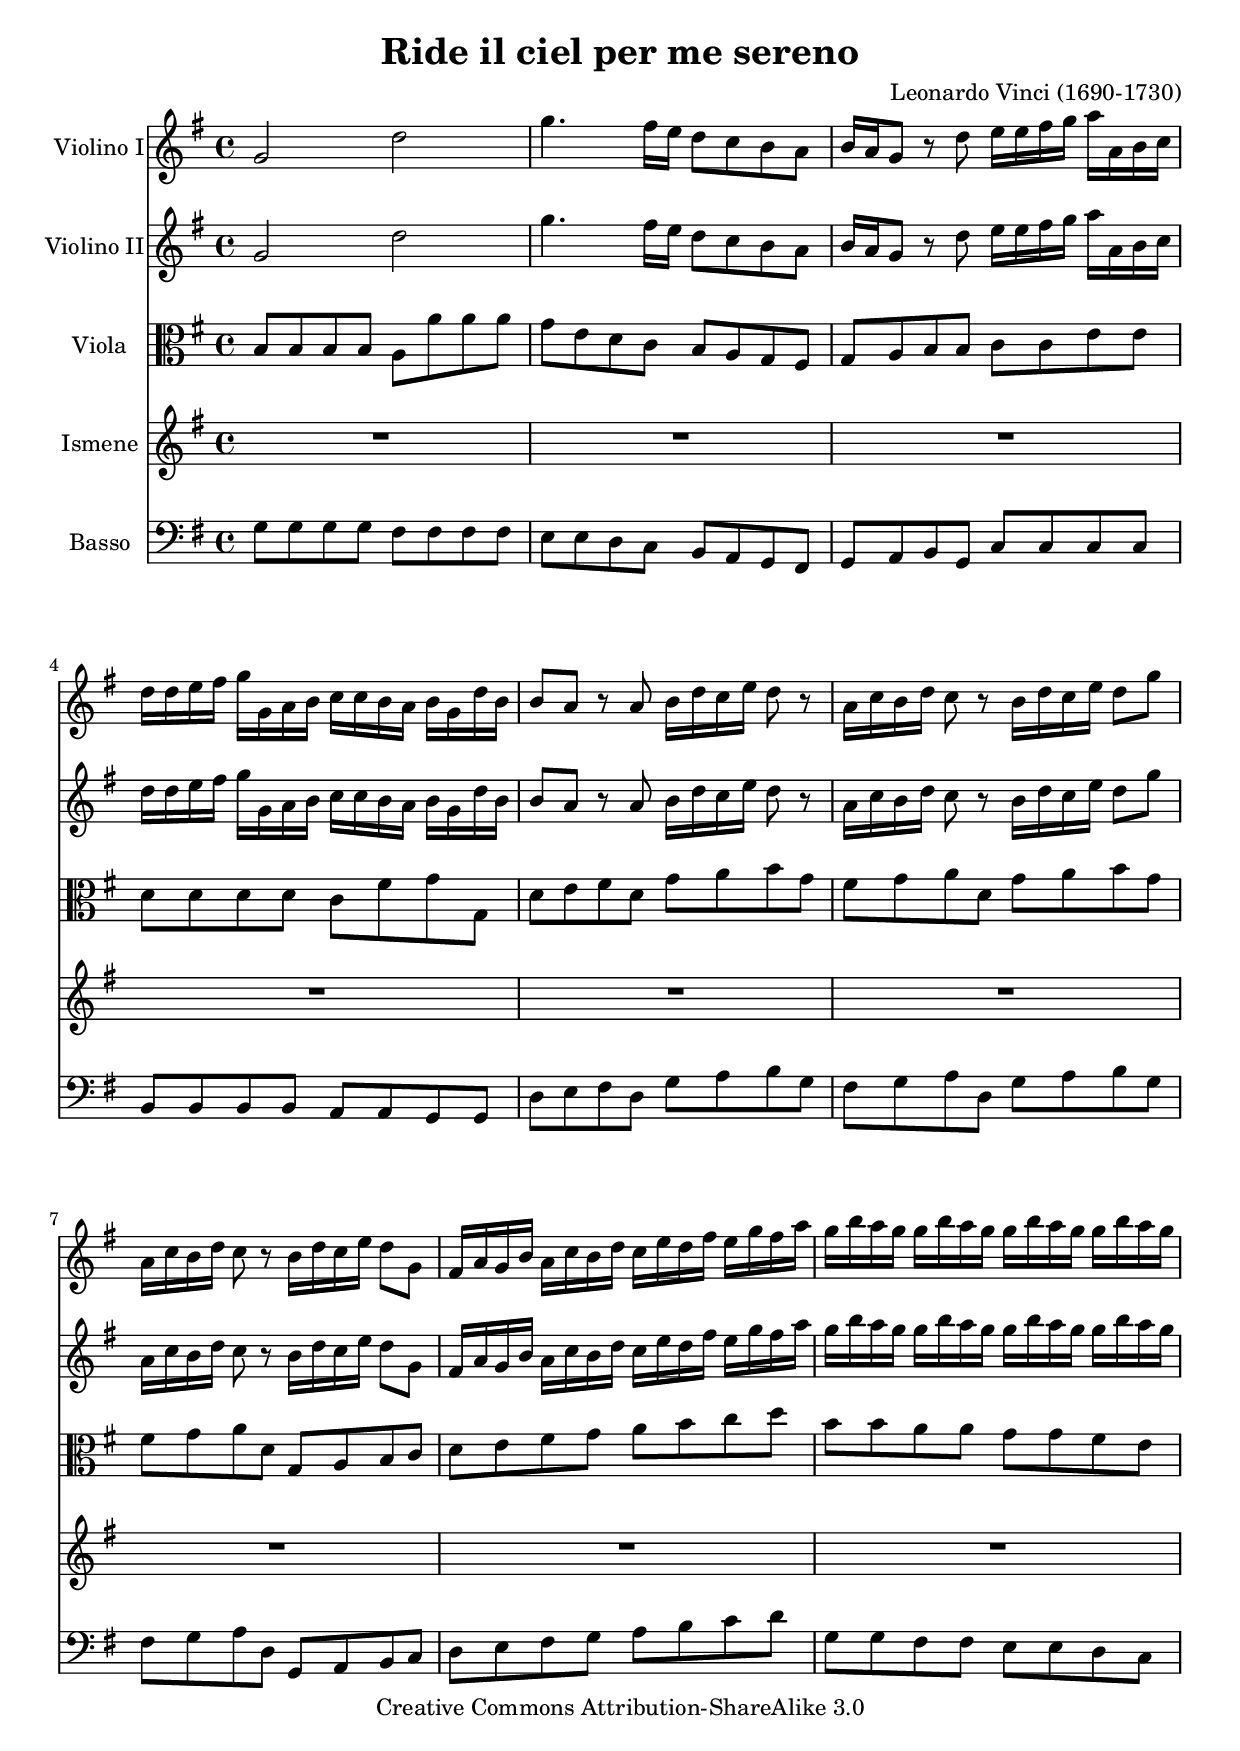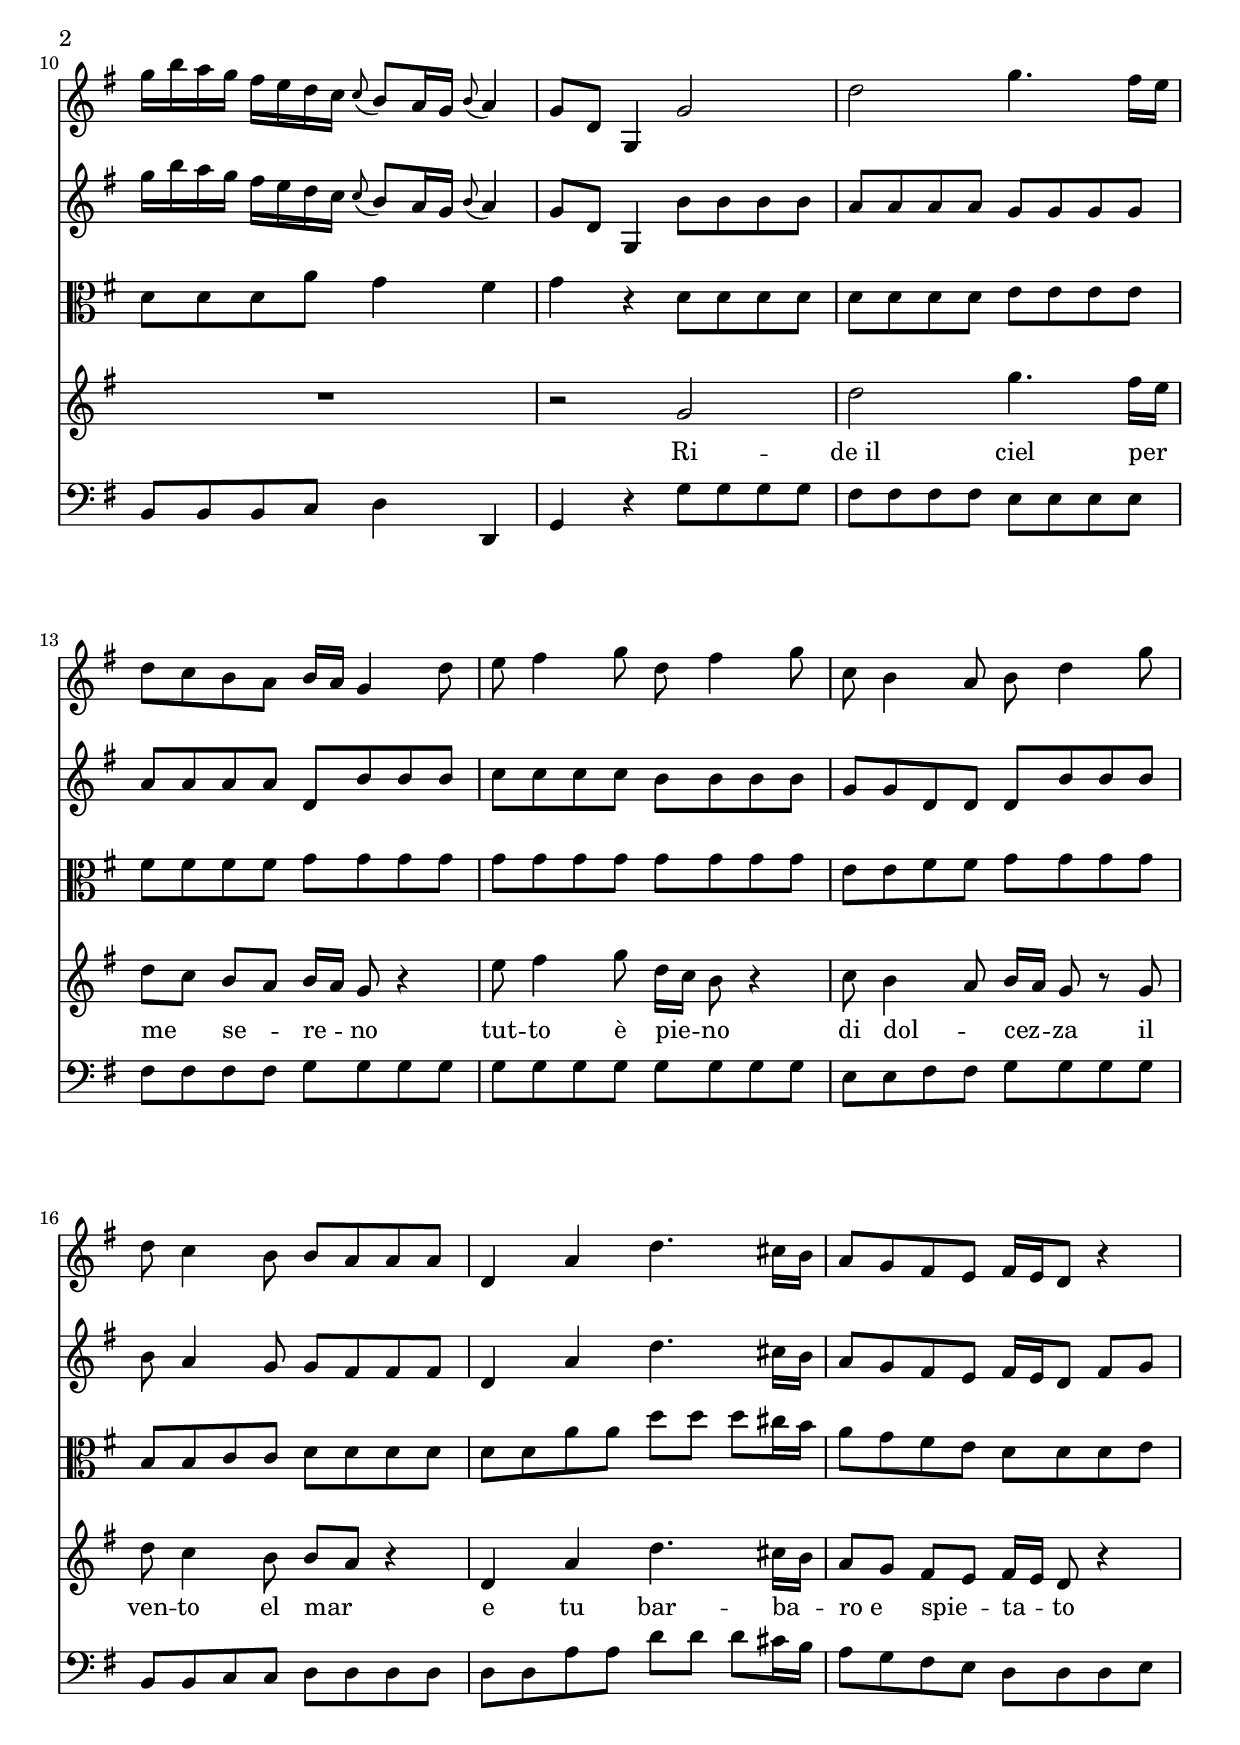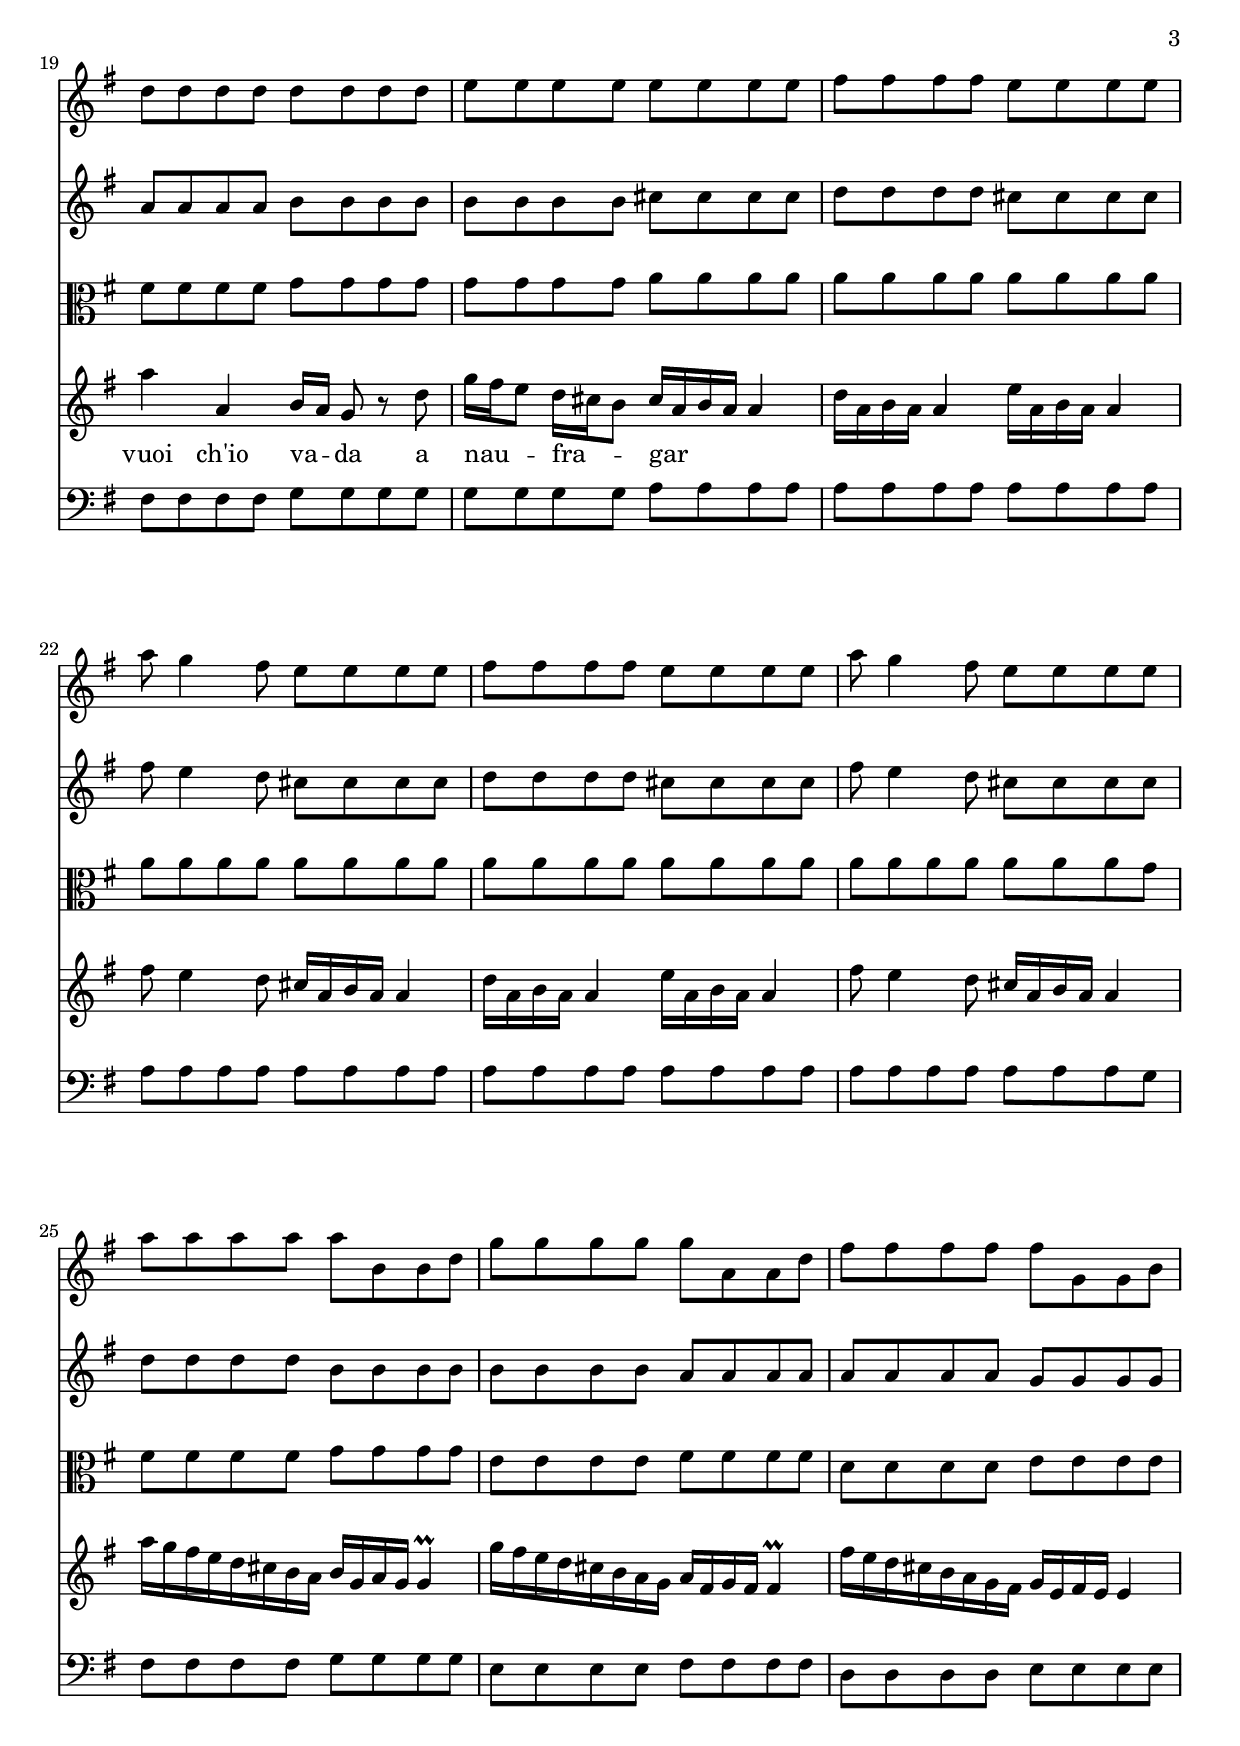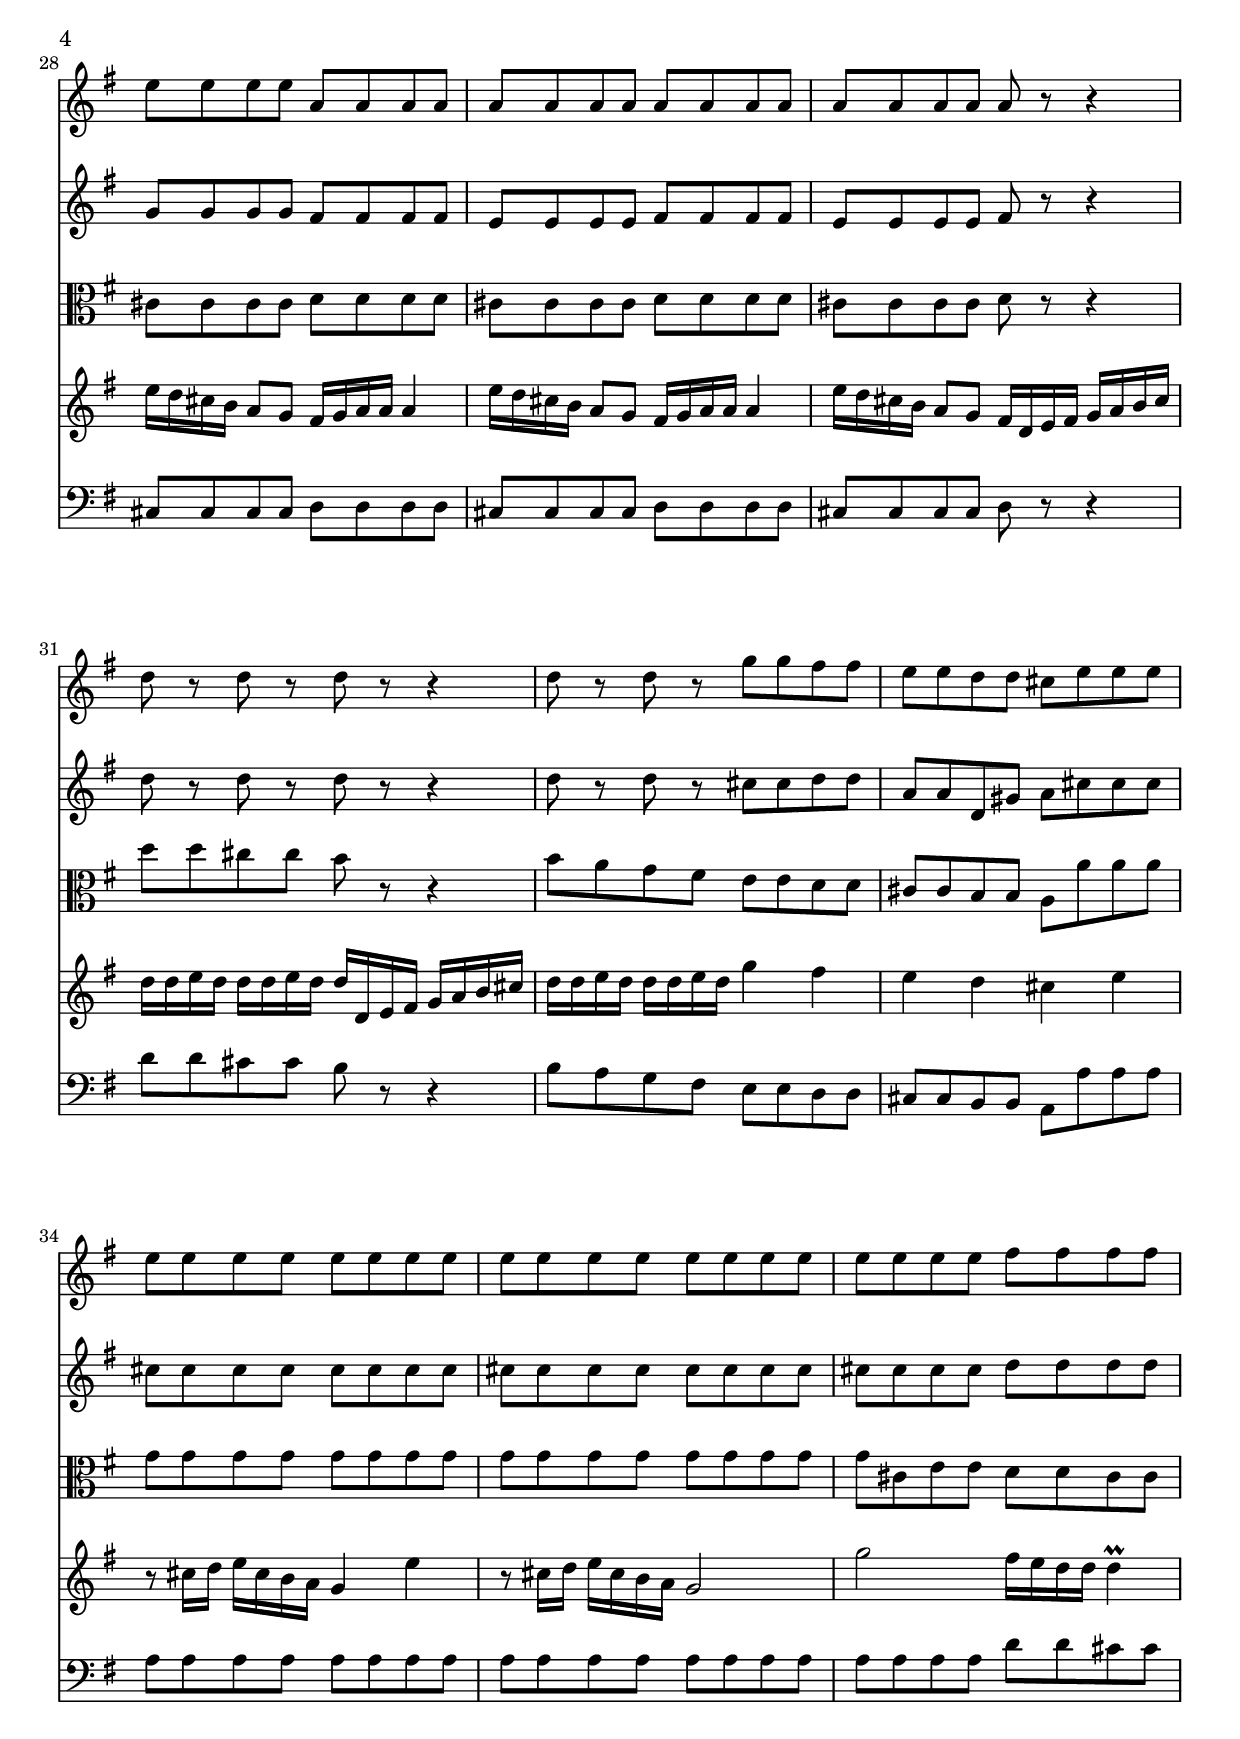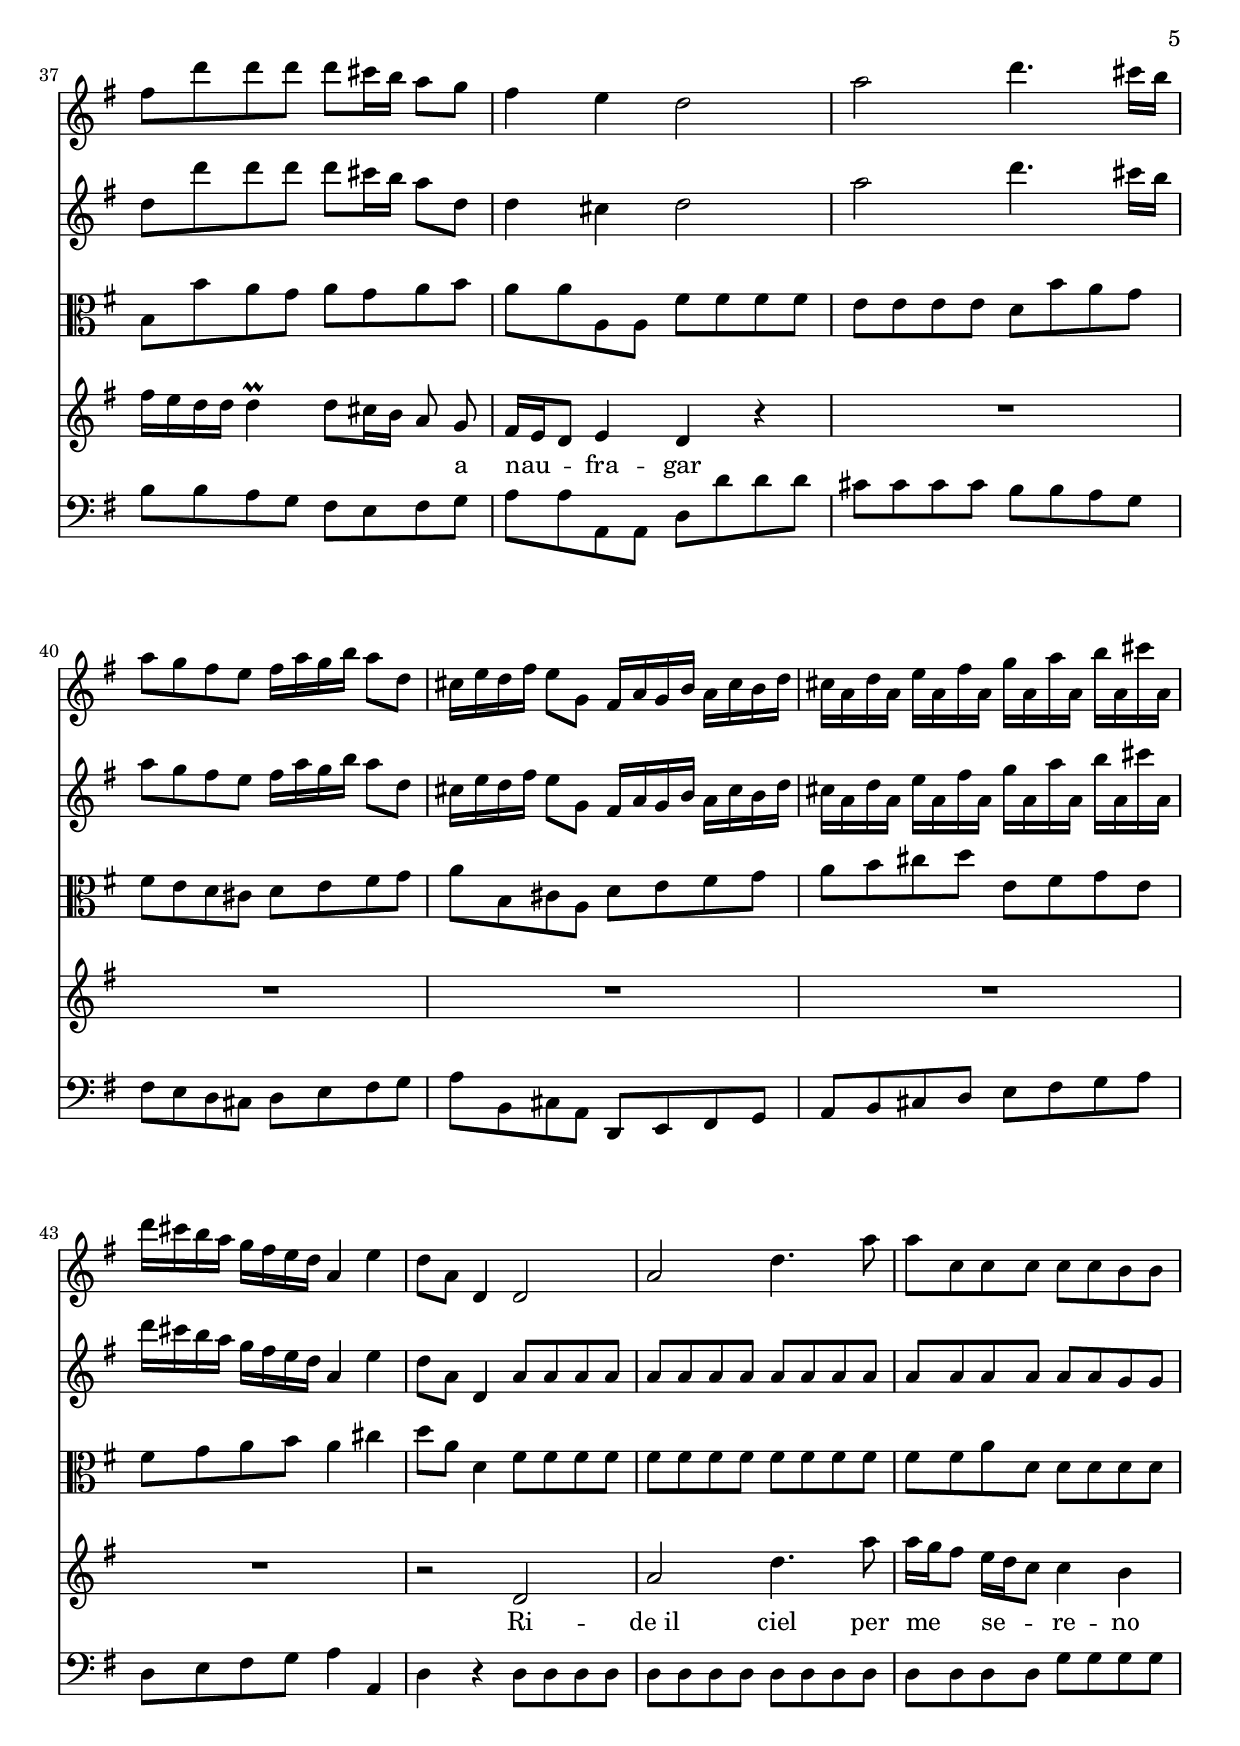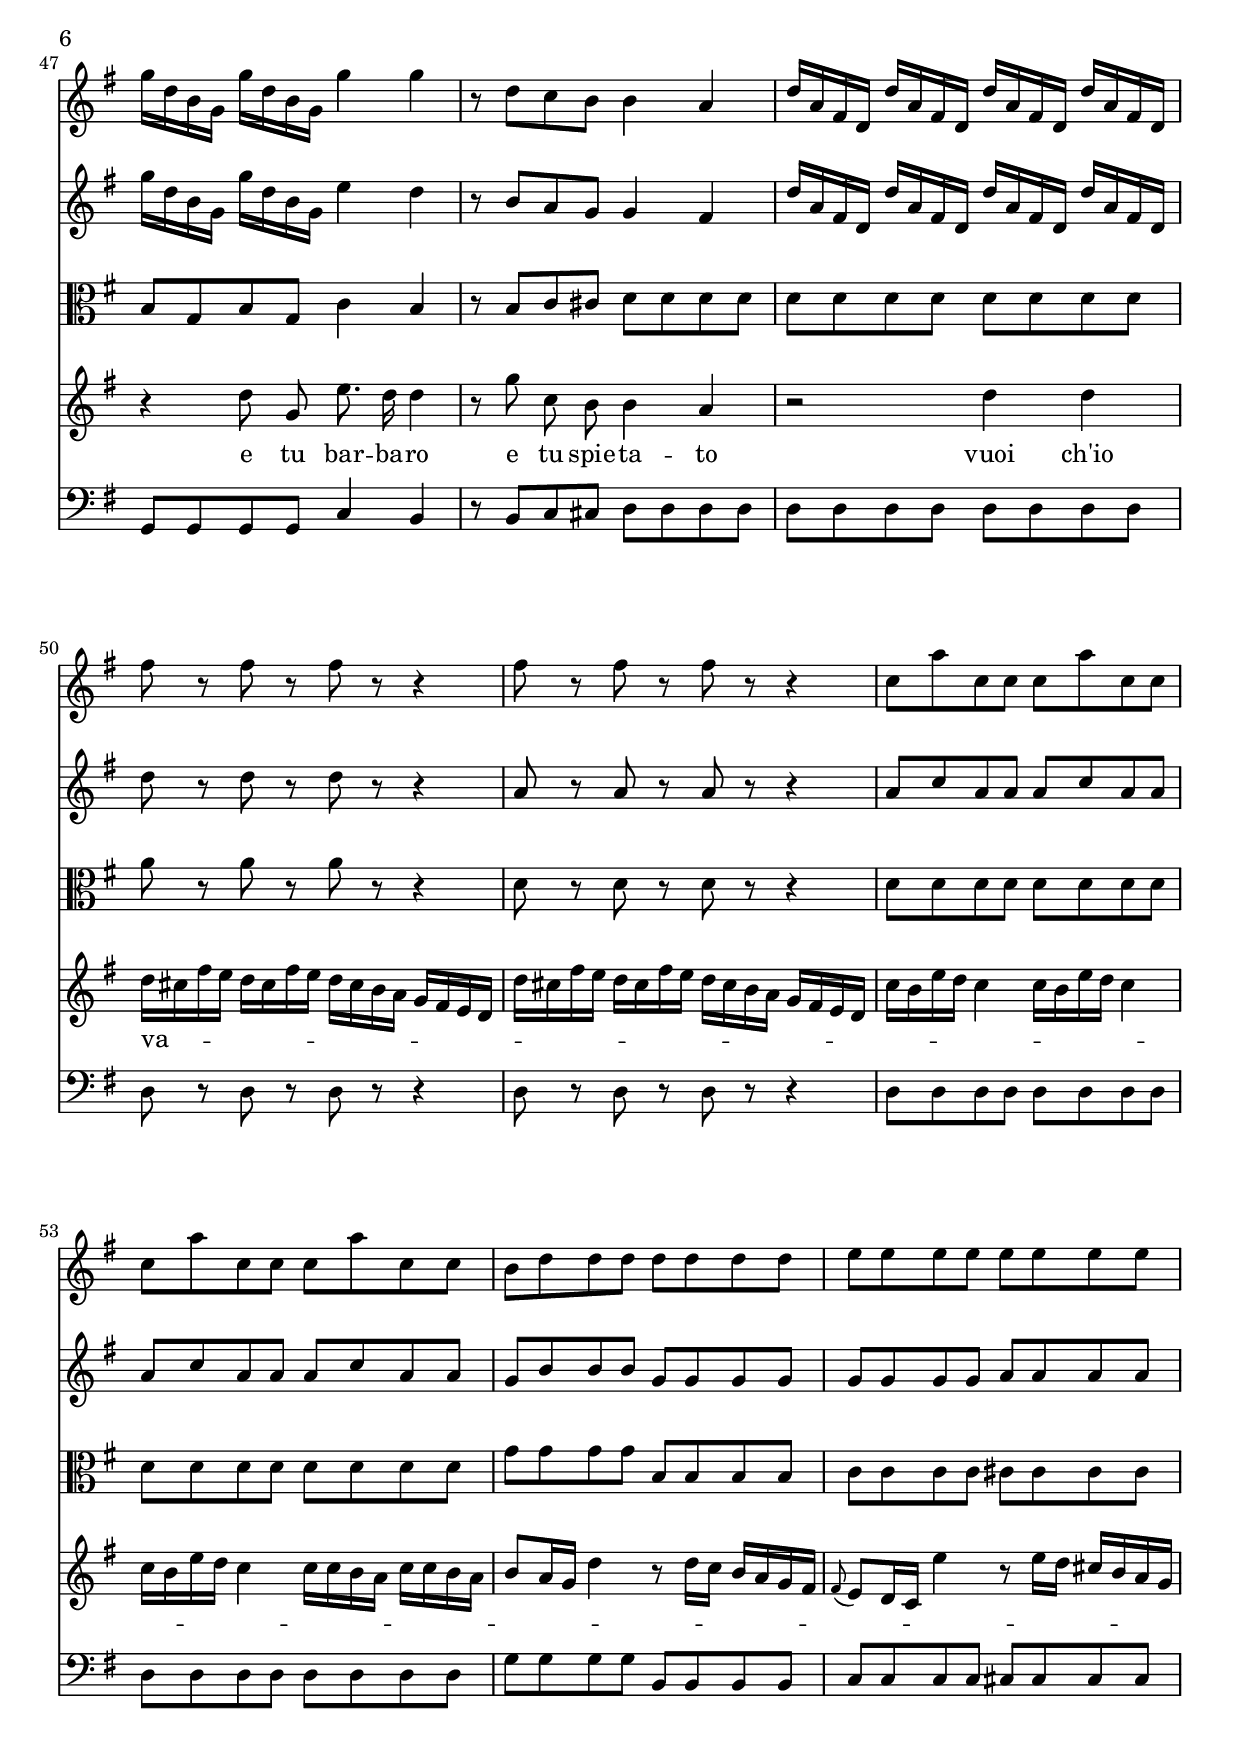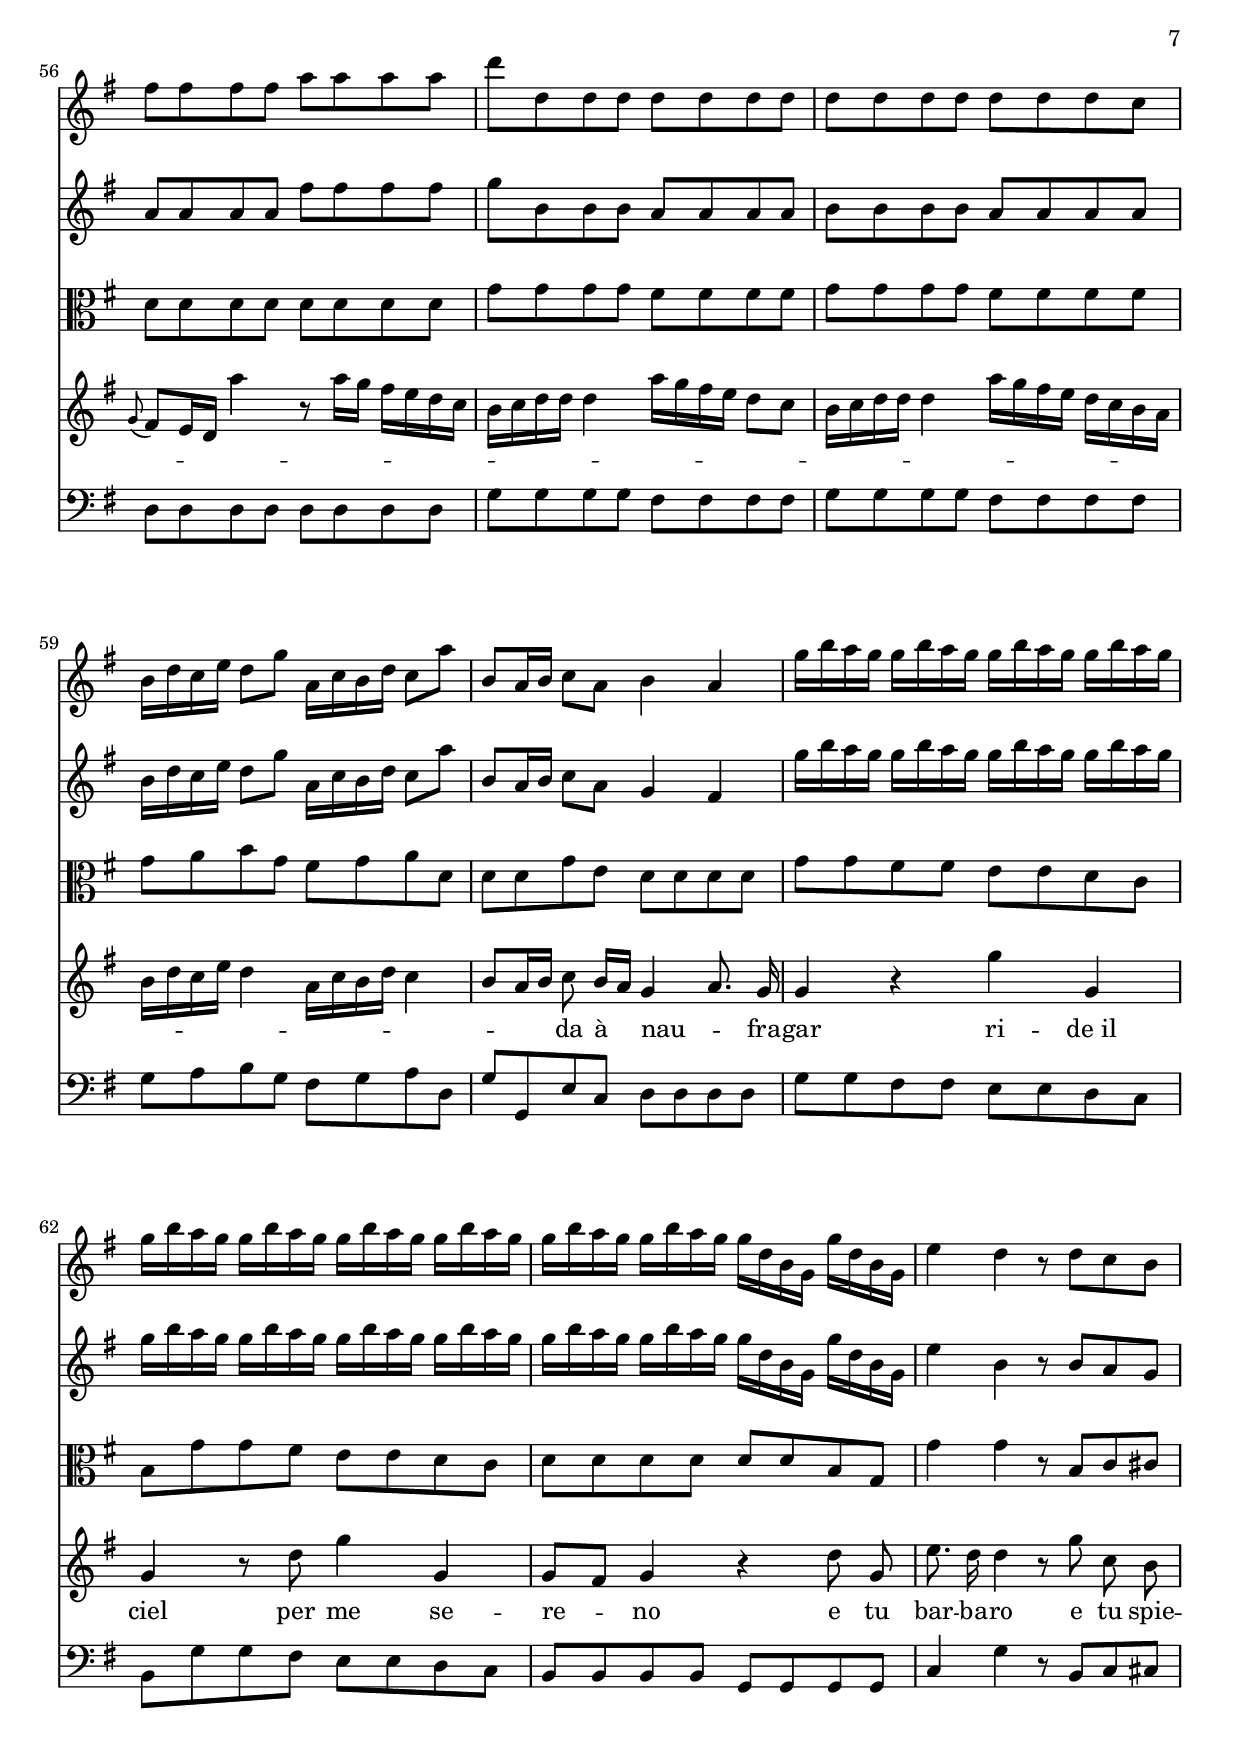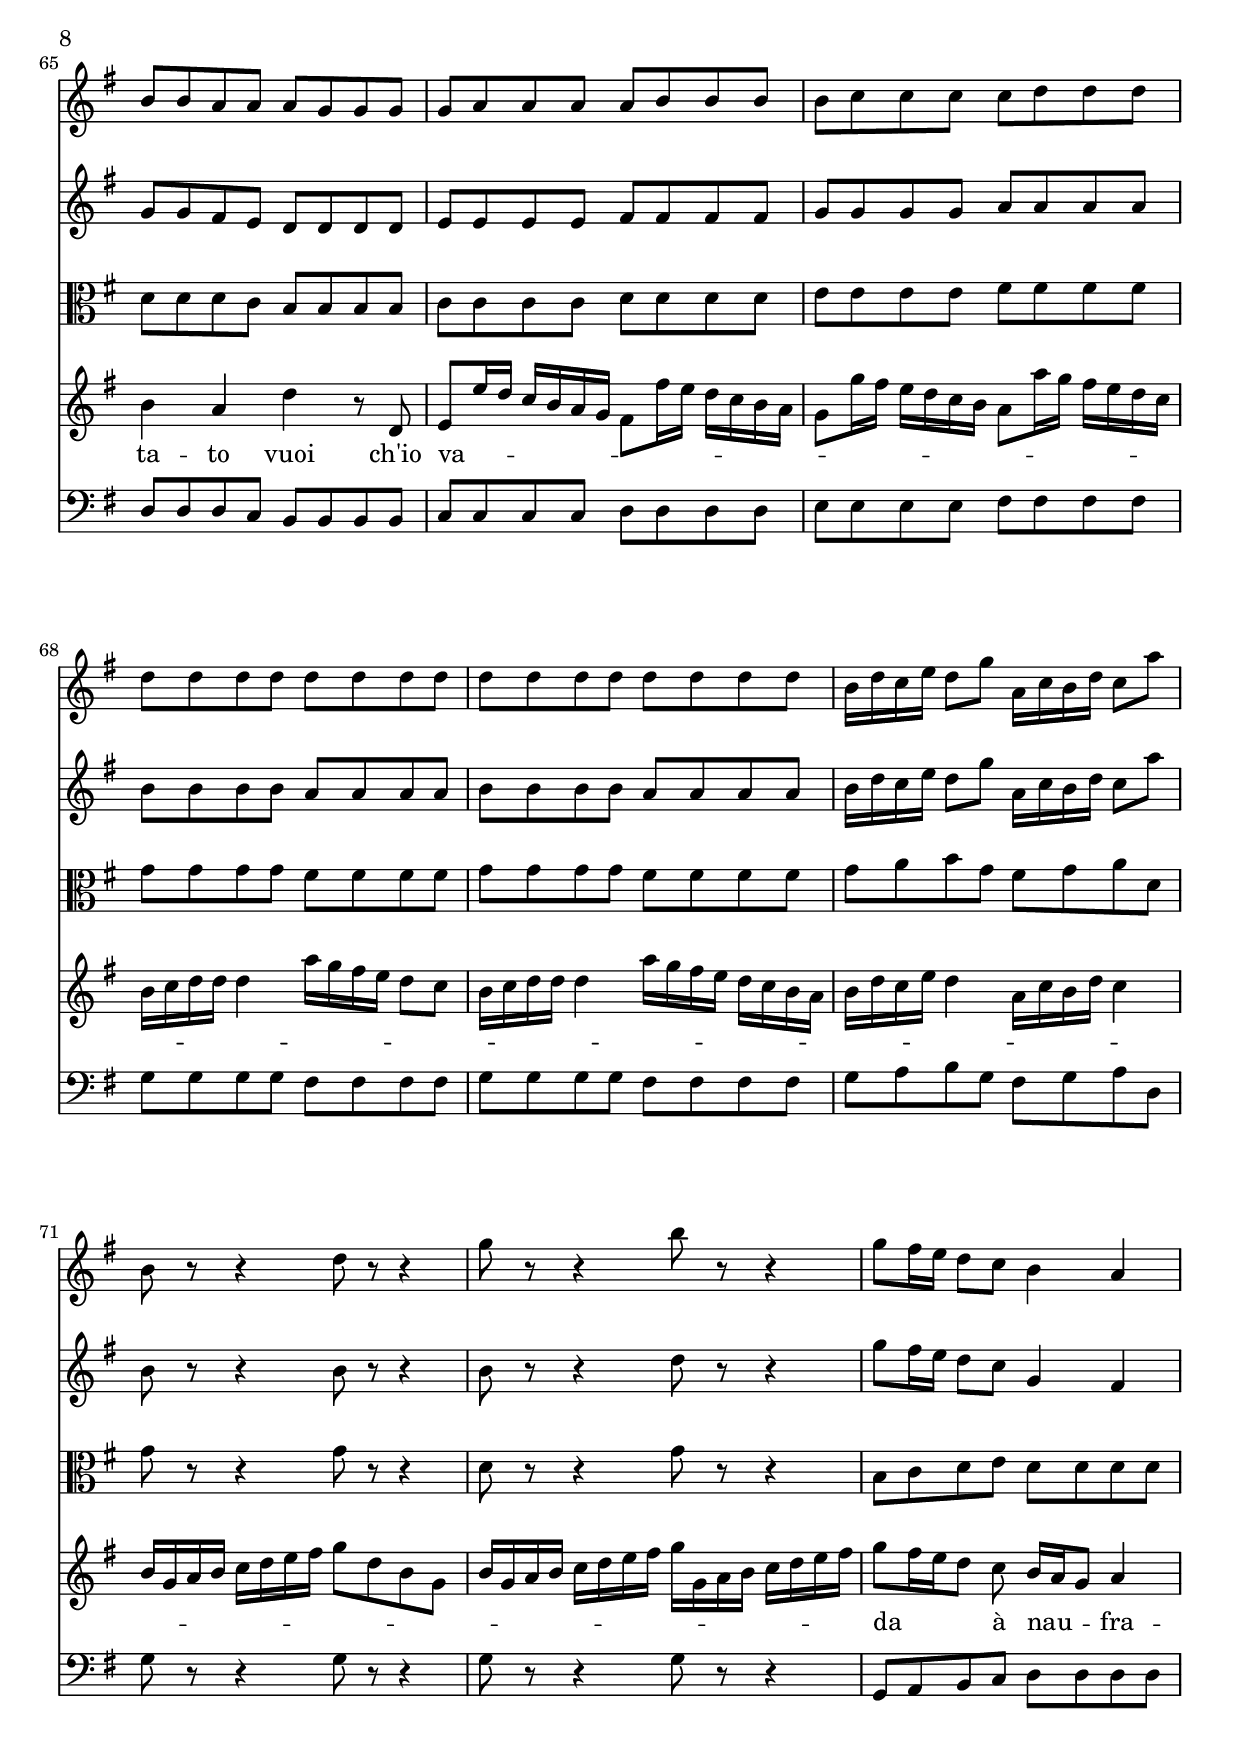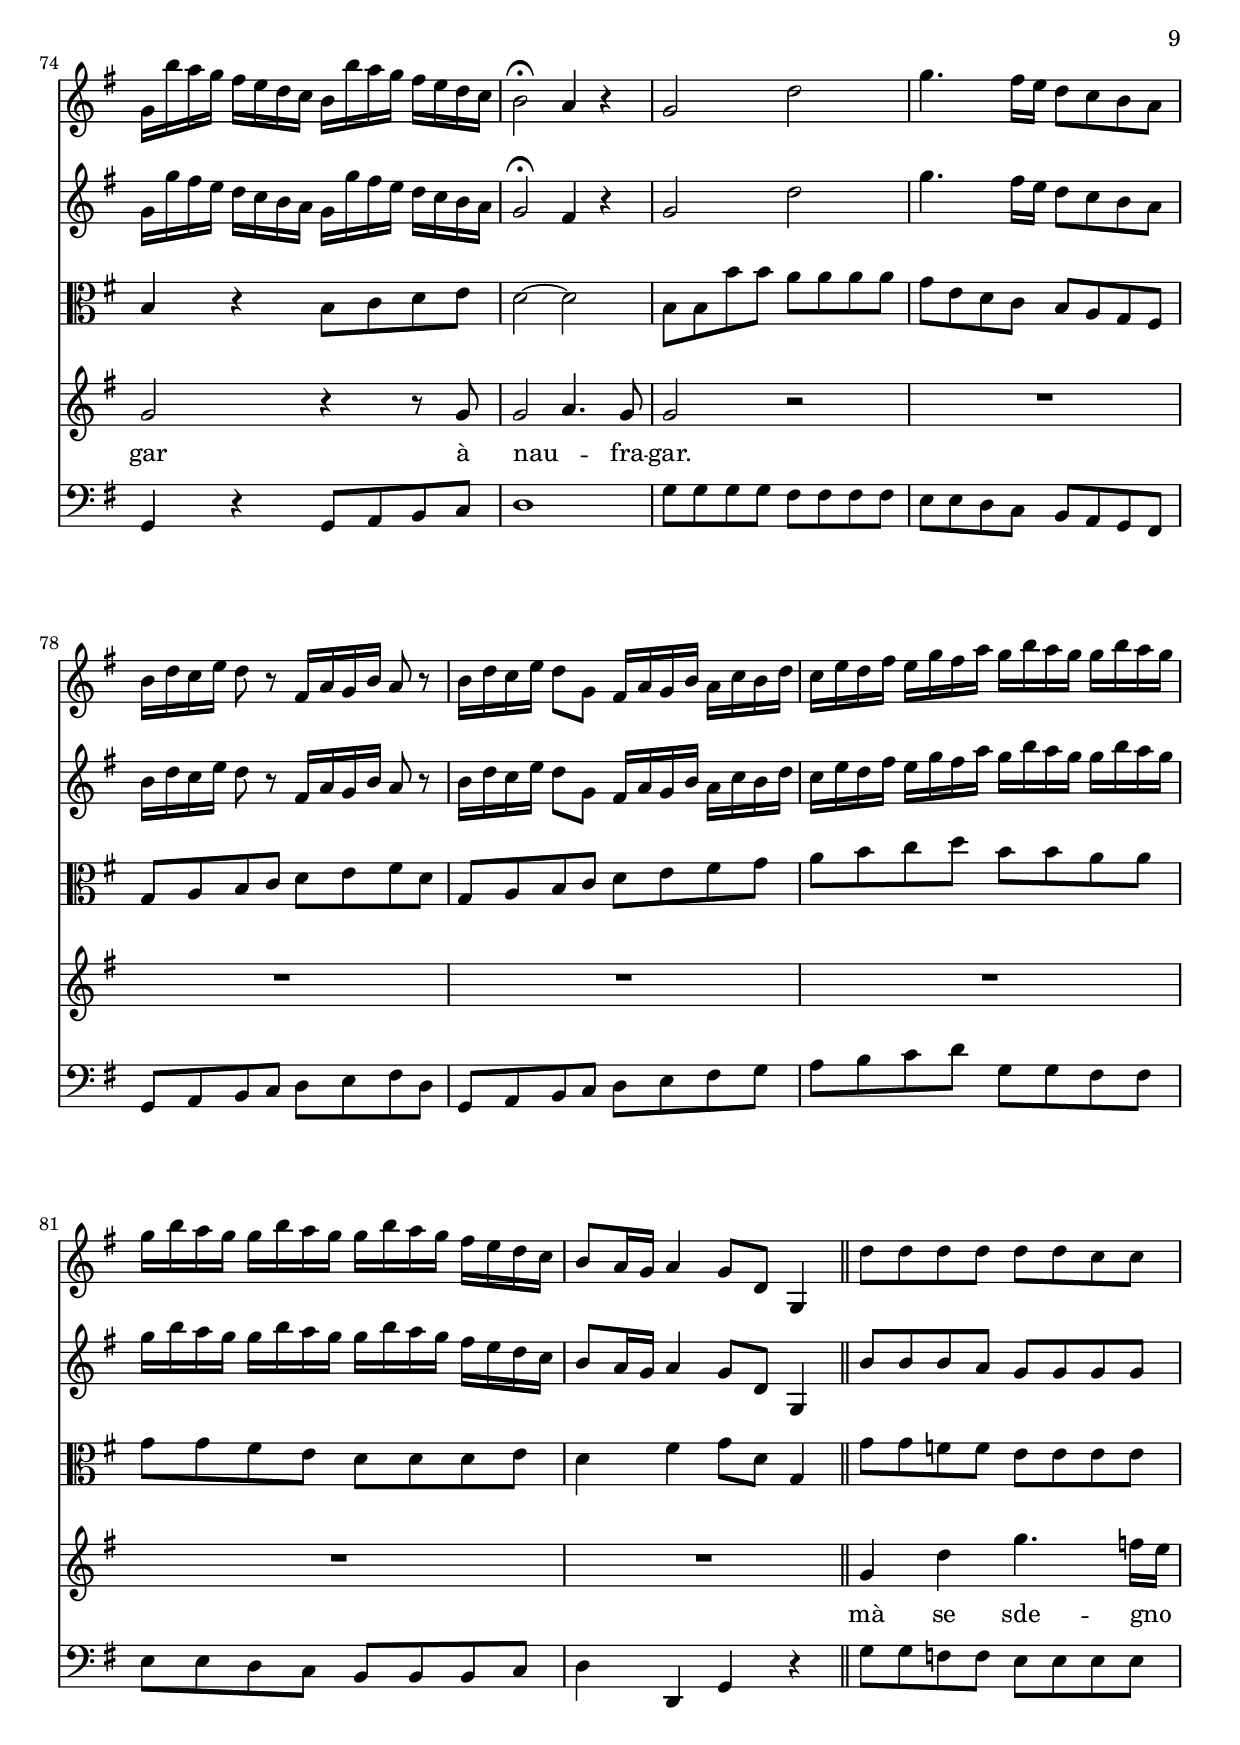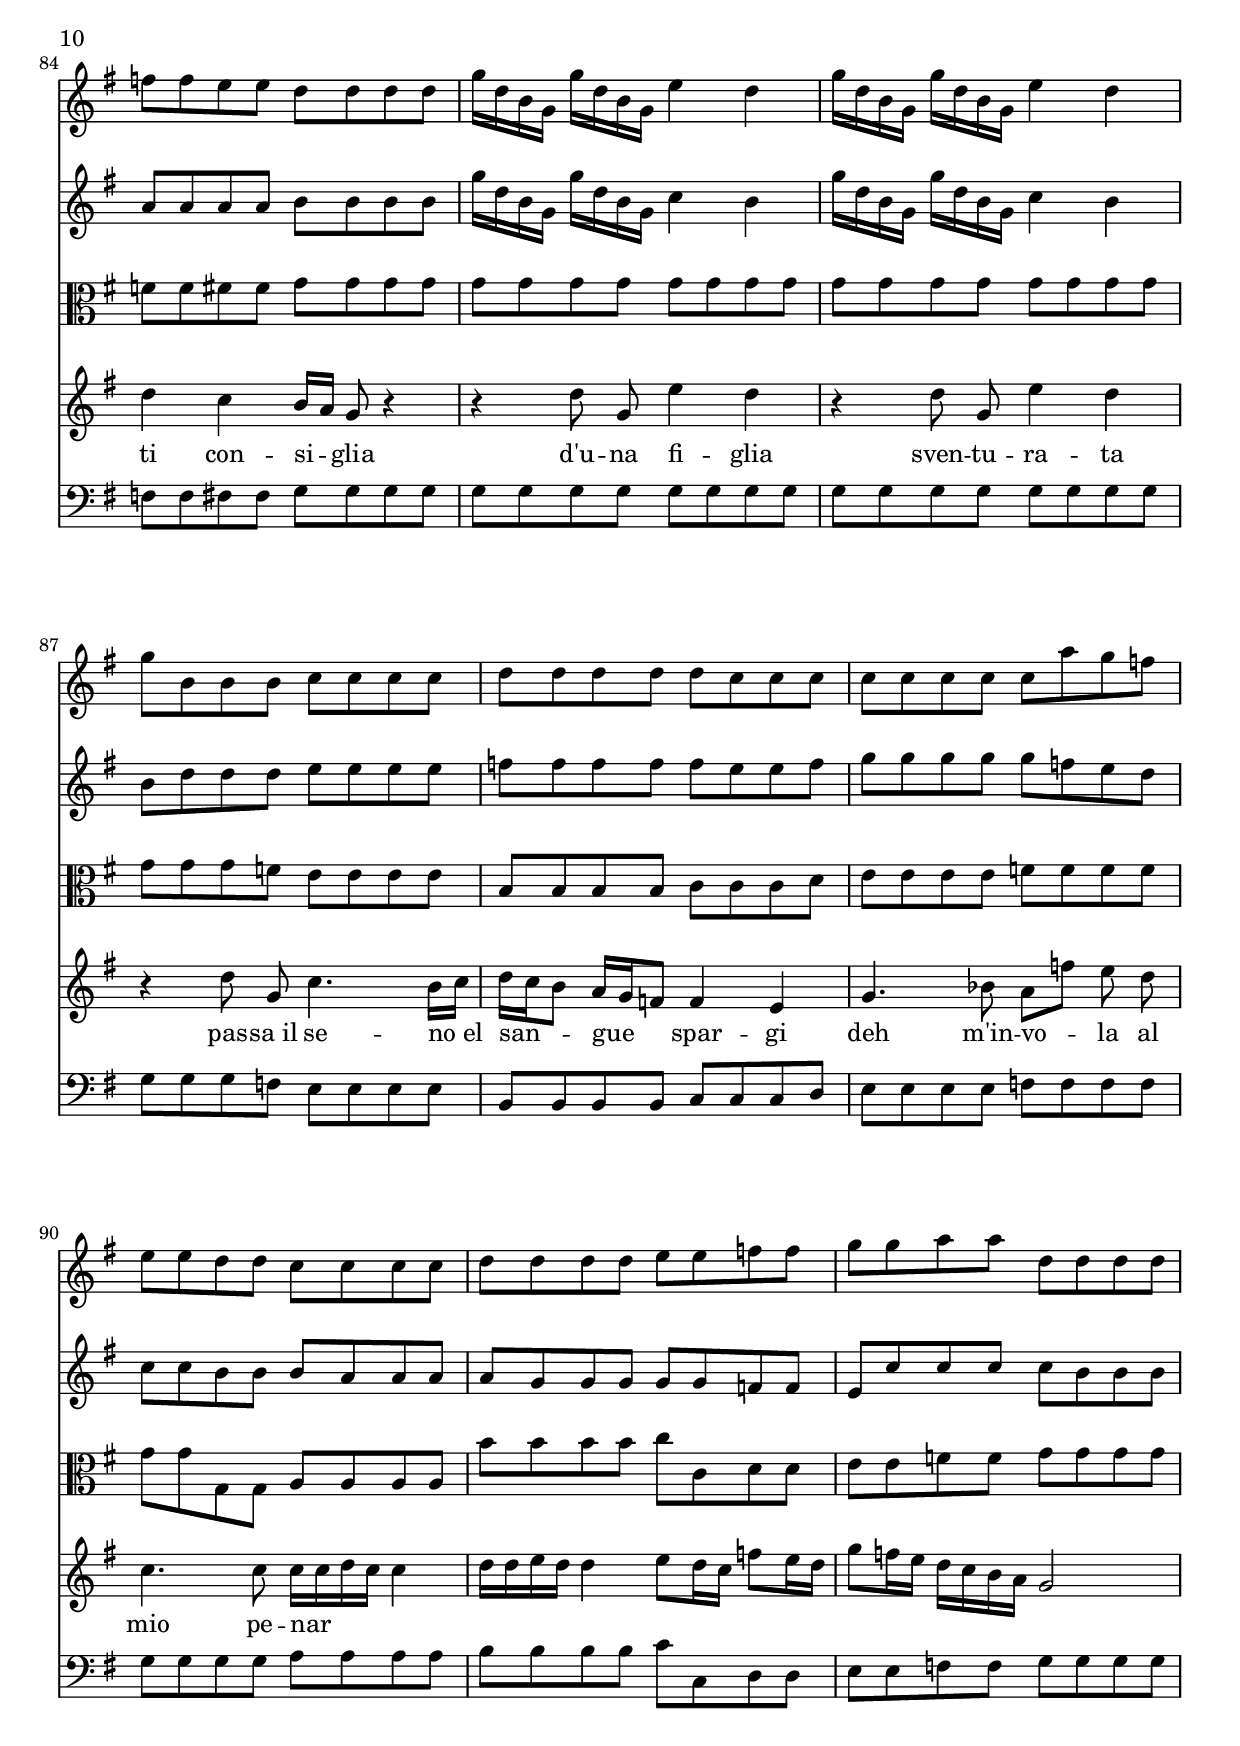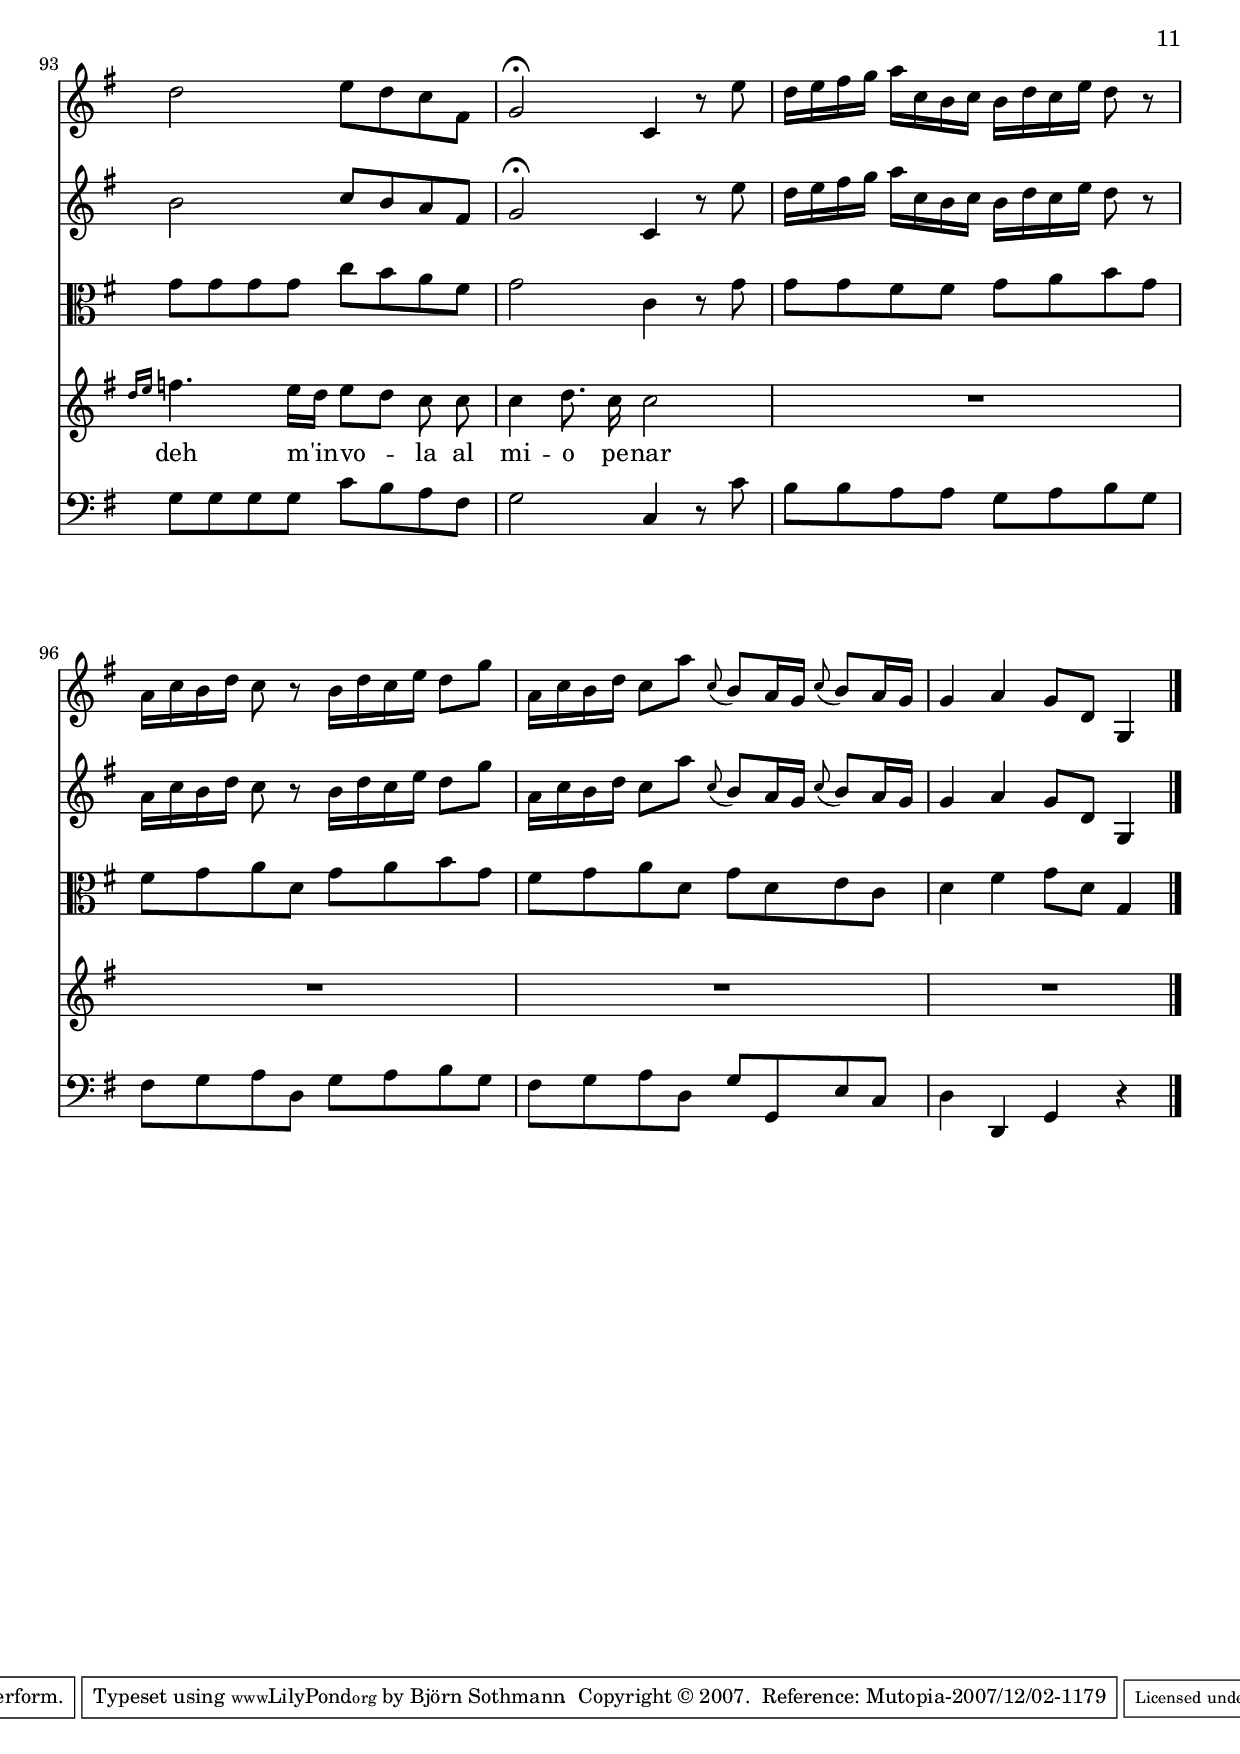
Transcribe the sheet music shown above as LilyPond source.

% Created on Fri Nov 23 23:36:51 CET 2007
\version "2.10.33"

\header {
	title = "Ride il ciel per me sereno"
	composer = "Leonardo Vinci (1690-1730)"
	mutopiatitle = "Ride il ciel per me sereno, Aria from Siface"
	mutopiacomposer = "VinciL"
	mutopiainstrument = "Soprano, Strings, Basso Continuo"
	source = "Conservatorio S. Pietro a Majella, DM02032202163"
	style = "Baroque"
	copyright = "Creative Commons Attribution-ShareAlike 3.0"
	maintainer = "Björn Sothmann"
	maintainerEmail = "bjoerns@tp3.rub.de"
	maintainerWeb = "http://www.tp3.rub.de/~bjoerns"
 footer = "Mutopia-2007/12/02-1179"
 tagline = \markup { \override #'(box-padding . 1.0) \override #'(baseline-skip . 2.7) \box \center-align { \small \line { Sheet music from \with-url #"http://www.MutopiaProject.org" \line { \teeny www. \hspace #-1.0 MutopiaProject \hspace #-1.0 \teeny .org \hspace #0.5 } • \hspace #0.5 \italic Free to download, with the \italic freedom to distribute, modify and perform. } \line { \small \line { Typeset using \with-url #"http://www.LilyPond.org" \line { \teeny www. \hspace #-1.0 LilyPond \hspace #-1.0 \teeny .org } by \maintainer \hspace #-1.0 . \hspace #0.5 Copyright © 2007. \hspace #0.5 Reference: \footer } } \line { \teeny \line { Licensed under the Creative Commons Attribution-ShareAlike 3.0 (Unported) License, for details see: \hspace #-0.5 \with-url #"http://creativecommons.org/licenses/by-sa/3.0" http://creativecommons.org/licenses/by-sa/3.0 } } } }
}

\include "deutsch.ly"

verse= \lyricmode {
Ri -- de_il ciel per me se -- re -- no tut -- to è pie -- no di dol -- cez -- za il ven -- to el mar e tu bar -- ba -- ro_e spie -- ta -- to vuoi ch'io va -- da a nau -- fra -- gar a nau -- fra -- gar Ri -- de_il ciel per me se -- re -- no e tu bar -- ba -- ro e tu spie -- ta -- to vuoi ch'io va -- da à nau -- fra -- gar ri -- de_il ciel per me se -- re -- no e tu bar -- ba -- ro e tu spie -- ta -- to vuoi ch'io  va -- da à nau -- fra -- gar à nau -- fra -- gar.
mà se sde -- gno ti con -- si -- glia d'u -- na fi -- glia sven -- tu -- ra -- ta pas -- sa_il se -- no_el san -- gue spar -- gi deh m'in -- vo -- la al mio pe -- nar deh m'in -- vo -- la al mi -- o pe -- nar
}
 

staffViolin = \new Staff  {
	\time 4/4
	\override Score.MetronomeMark #'stencil = ##f
	\tempo 4 = 120 
	\set Staff.instrumentName="Violino I"
	\set Staff.midiInstrument="violin"
	\key g \major
	\clef treble
	\relative c'' {
		g2 d' |
		g4. fis16 e d8 c h a |
		h16 a g8 r d' e16 e fis g a a, h c |
		d d e fis g g, a h c c h a h g d' h |
		h8 a r a h16 d c e d8 r |
		a16 c h d c8 r h16 d c e d8 g |
		a,16 c h d c8 r h16 d c e d8 g, |
		fis16 a g h a c h d c e d fis e g fis a |
		g h a g g h a g g h a g g h a g |
		g h a g fis e d c \appoggiatura c8 h a16 g \appoggiatura h8 a4 |
		g8 d g,4 g'2 |
		d' g4. fis16 e |
		d8 c h a h16 a g4 d'8 |
		e fis4 g8 d fis4 g8 |
		c,8 h4 a8 h d4 g8 |
		d c4 h8 h a a a |
		d,4 a' d4. cis16 h |
		a8 g fis e fis16 e d8 r4 |
		d'8 d d d d d d d |
		e e e e e e e e |
		fis fis fis fis e e e e |
		a g4 fis8 e e e e |
		fis fis fis fis e e e e |
		a g4 fis8 e e e e |
		a a a a a h, h d |
		g g g g g a, a d |
		fis fis fis fis fis g, g h |
		e e e e a, a a a |
		a a a a a a a a |
		a a a a a r r4 |
		d8 r d r d r r4 |
		d8 r d r g g fis fis |
		e e d d cis e e e |
		e e e e e e e e |
		e e e e e e e e |
		e e e e fis fis fis fis |
		fis d' d d d cis16 h a8 g |
		fis4 e d2 |
		a' d4. cis16 h |
		a8 g fis e fis16 a g h a8 d, |
		cis16 e d fis e8 g, fis16 a g h a cis h d |
		cis a d a e' a, fis' a, g' a, a' a, h' a, cis' a, |
		d' cis h a g fis e d a4 e' |
		d8 a d,4 d2 |
		a' d4. a'8 |
		a c, c c c c h h |
		g'16 d h g g' d h g g'4 g |
		r8 d c h h4 a |
		d16 a fis d d' a fis d d' a fis d d' a fis d |
		fis'8 r fis r fis r r4 |
		fis8 r fis r fis r r4 |
		c8 a' c, c c a' c, c |
		c a' c, c c a' c, c |
		h d d d d d d d |
		e e e e e e e e |
		fis fis fis fis a a a a |
		d d, d d d d d d |
		d d d d d d d c |
		h16 d c e d8 g a,16 c h d c8 a' |
		h, a16 h c8 a h4 a |
		g'16 h a g g h a g g h a g g h a g |
		g h a g g h a g g h a g g h a g |
		g h a g g h a g g d h g g' d h g |
		e'4 d r8 d c h |
		h h a a a g g g |
		g a a a a h h h |
		h c c c c d d d |
		d d d d d d d d |
		d d d d d d d d |
		h16 d c e d8 g a,16 c h d c8 a' |
		h, r r4 d8 r r4 |
		g8 r r4 h8 r r4 |
		g8 fis16 e d8 c h4 a |
		g16 h' a g fis e d c h h' a g fis e d c |
		h2\fermata a4 r |
		g2 d' |
		g4. fis16 e d8 c h a |
		h16 d c e d8 r fis,16 a g h a8 r |
		h16 d c e d8 g, fis16 a g h a c h d |
		c e d fis e g fis a g h a g g h a g |
		g h a g g h a g g h a g fis e d c |
		h8 a16 g a4 g8 d g,4 \bar "||" |
		d''8 d d d d d c c |
		f f e e d d d d |
		g16 d h g g' d h g e'4 d |
		g16 d h g g' d h g e'4 d |
		g8 h, h h c c c c |
		d d d d d c c c |
		c c c c c a' g f |
		e e d d c c c c |
		d d d d e e f f |
		g g a a d, d d d |
		d2 e8 d c fis, |
		g2\fermata c,4 r8 e' |
		d16 e fis g a c, h c h d c e d8 r |
		a16 c h d c8 r h16 d c e d8 g |
		a,16 c h d c8 a' \appoggiatura c, h a16 g \appoggiatura c8 h a16 g |
		g4 a g8 d g,4 |
	\bar "|."
	}

}
staffViolinII = \new Staff  {
	\set Staff.instrumentName="Violino II"
	\set Staff.midiInstrument="violin"
	\key g \major
	\clef treble
	\relative c'' {
		g2 d' |
		g4. fis16 e d8 c h a |
		h16 a g8 r d' e16 e fis g a a, h c |
		d d e fis g g, a h c c h a h g d' h |
		h8 a r a h16 d c e d8 r |
		a16 c h d c8 r h16 d c e d8 g |
		a,16 c h d c8 r h16 d c e d8 g, |
		fis16 a g h a c h d c e d fis e g fis a |
		g h a g g h a g g h a g g h a g |
		g h a g fis e d c \appoggiatura c8 h a16 g \appoggiatura h8 a4 |
		g8 d g,4 h'8 h h h |
		a a a a g g g g |
		a a a a d, h' h h |
		c c c c h h h h |
		g g d d d h' h h |
		h a4 g8 g fis fis fis |
		d4 a' d4. cis16 h |
		a8 g fis e fis16 e d8 fis g |
		a a a a h h h h |
		h h h h cis cis cis cis |
		d d d d cis cis cis cis |
		fis e4 d8 cis cis cis cis |
		d d d d cis cis cis cis |
		fis e4 d8 cis cis cis cis |
		d d d d h h h h |
		h h h h a a a a |
		a a a a g g g g |
		g g g g fis fis fis fis |
		e e e e fis fis fis fis |
		e e e e fis r r4 |
		d'8 r d r d r r4 |
		d8 r d r cis cis d d |
		a a d, gis a cis cis cis |
		cis cis cis cis cis cis cis cis |
		cis cis cis cis cis cis cis cis |
		cis cis cis cis d d d d |
		d d' d d d cis16 h a8 d, |
		d4 cis d2 |
		a' d4. cis16 h |
		a8 g fis e fis16 a g h a8 d, |
		cis16 e d fis e8 g, fis16 a g h a cis h d |
		cis a d a e' a, fis' a, g' a, a' a, h' a, cis' a, |
		d' cis h a g fis e d a4 e' |
		d8 a d,4 a'8 a a a |
		a a a a a a a a |
		a a a a a a g g |
		g'16 d h g g' d h g e'4 d |
		r8 h a g g4 fis |
		d'16 a fis d d' a fis d d' a fis d d' a fis d |
		d'8 r d r d r r4 |
		a8 r a r a r r4 |
		a8 c a a a c a a |
		a c a a a c a a |
		g h h h g g g g |
		g g g g a a a a |
		a a a a fis' fis fis fis |
		g h, h h a a a a |
		h h h h a a a a |
		h16 d c e d8 g a,16 c h d c8 a' |
		h, a16 h c8 a g4 fis |
		g'16 h a g g h a g g h a g g h a g |
		g h a g g h a g g h a g g h a g |
		g h a g g h a g g d h g g' d h g |
		e'4 h r8 h a g |
		g g fis e d d d d |
		e e e e fis fis fis fis |
		g g g g a a a a |
		h h h h a a a a |
		h h h h a a a a |
		h16 d c e d8 g a,16 c h d c8 a' |
		h, r r4 h8 r r4 |
		h8 r r4 d8 r r4 |
		g8 fis16 e d8 c g4 fis |
		g16 g' fis e d c h a g g' fis e d c h a |
		g2\fermata fis4 r |
		g2 d' |
		g4. fis16 e d8 c h a |
		h16 d c e d8 r fis,16 a g h a8 r |
		h16 d c e d8 g, fis16 a g h a c h d |
		c e d fis e g fis a g h a g g h a g |
		g h a g g h a g g h a g fis e d c |
		h8 a16 g a4 g8 d g,4 \bar "||" |
		h'8 h h a g g g g |
		a a a a h h h h |
		g'16 d h g g' d h g c4 h |
		g'16 d h g g' d h g c4 h |
		h8 d d d e e e e |
		f f f f f e e f |
		g g g g g f e d |
		c c h h h a a a |
		a g g g g g f f |
		e c' c c c h h h |
		h2 c8 h a fis |
		g2\fermata c,4 r8 e' |
		d16 e fis g a c, h c h d c e d8 r |
		a16 c h d c8 r h16 d c e d8 g |
		a,16 c h d c8 a' \appoggiatura c, h a16 g \appoggiatura c8 h a16 g |
		g4 a g8 d g,4 |
	\bar "|."
	}

}
staffViola = \new Staff  {
	\set Staff.instrumentName="Viola"
	\set Staff.midiInstrument="viola"
	\key g \major
	\clef alto
	\relative c' {
		h8 h h h a a' a a |
		g e d c h a g fis |
		g a h h c c e e |
		d d d d c fis g g, |
		d' e fis d g a h g |
		fis g a d, g a h g |
		fis g a d, g, a h c |
		d e fis g a h c d |
		h h a a g g fis e |
		d d d a' g4 fis |
		g r d8 d d d |
		d d d d e e e e |
		fis fis fis fis g g g g |
		g g g g g g g g |
		e e fis fis g g g g |
		h, h c c d d d d |
		d d a' a d d d cis16 h |
		a8 g fis e d d d e |
		fis fis fis fis g g g g |
		g g g g a a a a |
		a a a a a a a a |
		a a a a a a a a |
		a a a a a a a a |
		a a a a a a a g |
		fis fis fis fis g g g g |
		e e e e fis fis fis fis |
		d d d d e e e e |
		cis cis cis cis d d d d |
		cis cis cis cis d d d d |
		cis cis cis cis d r r4 |
		d'8 d cis cis h r r4 |
		h8 a g fis e e d d |
		cis cis h h a a' a a |
		g g g g g g g g |
		g g g g g g g g |
		g cis, e e d d cis cis |
		h h' a g a g a h |
		a a a, a fis' fis fis fis |
		e e e e d h' a g |
		fis e d cis d e fis g |
		a h, cis a d e fis g |
		a h cis d e, fis g e |
		fis g a h a4 cis |
		d8 a d,4 fis8 fis fis fis |
		fis fis fis fis fis fis fis fis |
		fis fis a d, d d d d |
		h g h g c4 h |
		r8 h c cis d d d d |
		d d d d d d d d |
		a' r a r a r r4 |
		d,8 r d r d r r4 |
		d8 d d d d d d d |
		d d d d d d d d |
		g g g g h, h h h |
		c c c c cis cis cis cis |
		d d d d d d d d |
		g g g g fis fis fis fis |
		g g g g fis fis fis fis |
		g a h g fis g a d, |
		d d g e d d d d |
		g g fis fis e e d c |
		h g' g fis e e d c |
		d d d d d d h g |
		g'4 g r8 h, c cis |
		d d d c h h h h |
		c c c c d d d d |
		e e e e fis fis fis fis |
		g g g g fis fis fis fis |
		g g g g fis fis fis fis |
		g a h g fis g a d, |
		g r r4 g8 r r4 |
		d8 r r4 g8 r r4 |
		h,8 c d e d d d d |
		h4 r h8 c d e |
		d2~ d |
		h8 h h' h a a a a |
		g e d c h a g fis |
		g a h c d e fis d |
		g, a h c d e fis g |
		a h c d h h a a |
		g g fis e d d d e |
		d4 fis g8 d g,4 \bar "||" |
		g'8 g f f e e e e |
		f f fis fis g g g g |
		g g g g g g g g |
		g g g g g g g g |
		g g g f e e e e |
		h h h h c c c d |
		e e e e f f f f |
		g g g, g a a a a |
		h' h h h c c, d d |
		e e f f g g g g |
		g g g g c h a fis |
		g2 c,4 r8 g' |
		g g fis fis g a h g |
		fis g a d, g a h g |
		fis g a d, g d e c |
		d4 fis g8 d g,4 |
	\bar "|."
	}

}
staffSoprano = \new Staff  {
	\set Staff.instrumentName="Ismene"
	\set Staff.midiInstrument="oboe"
	\key g \major
	\clef treble
	\relative c'' { 	
		\context Voice = "melodySop" {
			\dynamicUp
			\autoBeamOff
			R1*10 |
			r2 g |
			d' g4. fis16[ e] |
			d8[ c] h[ a] h16[ a] g8 r4 |
			e'8 fis4 g8 d16[ c] h8 r4 |
			c8 h4\melisma a8\melismaEnd h16[ a] g8 r g |
			d' c4 h8 h[ a] r4 |
			d,4 a' d4. cis16[ h] |
			a8[ g] fis[e] fis16[ e] d8 r4 |
			a''4 a, h16[ a] g8 r d' |
			g16[ fis e8] d16[ cis h8] cis16[\melisma a h a] a4 |
			d16[ a h a] a4 e'16[ a, h a] a4 |
			fis'8 e4 d8 cis16[ a h a] a4 |
			d16[ a h a] a4 e'16[ a, h a] a4 |
			fis'8 e4 d8 cis16[ a h a] a4 |
			a'16[ g fis e d cis h a] h[ g a g] g4\prall |
			g'16[ fis e d cis h a g] a[ fis g fis] fis4\prall |
			fis'16[ e d cis h a g fis] g[ e fis e] e4 |
			e'16[ d cis h] a8[ g] fis16[ g a a] a4 |
			e'16[ d cis h] a8[ g] fis16[ g a a] a4 |
			e'16[ d cis h] a8[ g] fis16[ d e fis] g[ a h cis] |
			d[ d e d] d[ d e d] d[ d, e fis] g[ a h cis] |
			d[ d e d] d[ d e d] g4 fis |
			e d cis e |
			r8 cis16[ d] e[ cis h a] g4 e' |
			r8 cis16[ d] e[ cis h a] g2 |
			g' fis16[ e d d] d4\prall |
			fis16[ e d d] d4\prall d8[ cis16 h] a8\melismaEnd g |
			fis16[ e d8] e4 d r |
			R1*5 |
			r2 d |
			a' d4. a'8 |
			a16[ g fis8] e16[ d c8] c4 h |
			r4 d8 g, e'8. d16 d4 |
			r8 g c, h h4 a |
			r2 d4 d |
			d16[\melisma cis fis e] d[ cis fis e] d[ cis h a] g[ fis e d] |
			d'[ cis fis e] d[ cis fis e] d[ cis h a] g[ fis e d] |
			c'[ h e d] c4 c16[ h e d] c4 |
			c16[ h e d] c4 c16[ c h a] c[ c h a] |
			h8[ a16 g] d'4 r8 d16[ c] h[ a g fis] |
			\appoggiatura fis8 e[ d16 c] e'4 r8 e16[ d] cis[ h a g] |
			\appoggiatura g8 fis[ e16 d] a''4 r8 a16[ g] fis[ e d c] |
			h[ c d d] d4 a'16[ g fis e] d8[ c] |
			h16[ c d d] d4 a'16[ g fis e] d[ c h a] |
			h[ d c e] d4 a16[ c h d] c4 |
			h8[ a16 h]\melismaEnd c8 h16[ a] g4\melisma a8.\melismaEnd g16 |
			g4 r g' g, |
			g r8 d' g4 g, |
			g8[ fis] g4 r d'8 g, |
			e'8. d16 d4 r8 g c, h |
			h4 a d r8 d, |
			e[\melisma e'16 d] c[ h a g] fis8[ fis'16 e] d[ c h a] |
			g8[ g'16 fis] e[ d c h] a8[ a'16 g] fis[ e d c] |
			h[ c d d] d4 a'16[ g fis e] d8[ c] |
			h16[ c d d] d4 a'16[ g fis e] d[ c h a] |
			h[ d c e] d4 a16[ c h d] c4 |
			h16[ g a h] c[ d e fis] g8[ d h g] |
			h16[ g a h] c[ d e fis] g[ g, a h] c[ d e fis]\melismaEnd |
			g8[ fis16 e d8] c h16[ a g8] a4 |
			g2 r4 r8 g |
			g2\melisma a4.\melismaEnd g8 |
			g2 r |
			R1*6 \bar "||"
			g4 d' g4. f16[ e] |
			d4 c h16[ a] g8 r4 |
			r d'8 g, e'4 d |
			r d8 g, e'4 d |
			r4 d8 g, c4. h16[ c] |
			d16[ c h8] a16[ g f8] f4 e |
			g4. b8 a[ f'] e d |
			c4. c8 c16[\melisma c d c] c4 |
			d16[ d e d] d4 e8[ d16 c] f8[ e16 d] |
			g8[ f16 e] d[ c h a] g2\melismaEnd |
			\grace {d'16[ e]} f4. e16[ d] e8[ d] c c |
			c4 d8. c16 c2 |
			R1*4 |
		}
	\bar "|."
	}

}
staffCello = \new Staff  {
	\set Staff.instrumentName="Basso"
	\set Staff.midiInstrument="harpsichord"
	\key g \major
	\clef bass
	\relative c' {
		g8 g g g fis fis fis fis |
		e e d c h a g fis |
		g a h g c c c c |
		h h h h a a g g |
		d' e fis d g a h g |
		fis g a d, g a h g |
		fis g a d, g, a h c |
		d e fis g a h c d |
		g, g fis fis e e d c |
		h h h c d4 d, |
		g r g'8 g g g |
		fis fis fis fis e e e e |
		fis fis fis fis g g g g |
		g g g g g g g g |
		e e fis fis g g g g |
		h, h c c d d d d |
		d d a' a d d d cis16 h |
		a8 g fis e d d d e |
		fis fis fis fis g g g g |
		g g g g a a a a |
		a a a a a a a a |
		a a a a a a a a |
		a a a a a a a a |
		a a a a a a a g |
		fis fis fis fis g g g g |
		e e e e fis fis fis fis |
		d d d d e e e e |
		cis cis cis cis d d d d |
		cis cis cis cis d d d d |
		cis cis cis cis d r r4 |
		d'8 d cis cis h r r4 |
		h8 a g fis e e d d |
		cis cis h h a a' a a |
		a a a a a a a a |
		a a a a a a a a |
		a a a a d d cis cis |
		h h a g fis e fis g |
		a a a, a d d' d d |
		cis cis cis cis h h a g |
		fis e d cis d e fis g |
		a h, cis a d, e fis g |
		a h cis d e fis g a |
		d, e fis g a4 a, |
		d r d8 d d d |
		d d d d d d d d |
		d d d d g g g g |
		g, g g g c4 h |
		r8 h c cis d d d d |
		d d d d d d d d |
		d r d r d r r4 |
		d8 r d r d r r4 |
		d8 d d d d d d d |
		d d d d d d d d |
		g g g g h, h h h |
		c c c c cis cis cis cis |
		d d d d d d d d |
		g g g g fis fis fis fis |
		g g g g fis fis fis fis |
		g a h g fis g a d, |
		g g, e' c d d d d |
		g g fis fis e e d c |
		h g' g fis e e d c |
		h h h h g g g g |
		c4 g' r8 h, c cis |
		d d d c h h h h |
		c c c c d d d d |
		e e e e fis fis fis fis |
		g g g g fis fis fis fis |
		g g g g fis fis fis fis |
		g a h g fis g a d, |
		g r r4 g8 r r4 |
		g8 r r4 g8 r r4 |
		g,8 a h c d d d d |
		g,4 r g8 a h c |
		d1 |
		g8 g g g fis fis fis fis |
		e e d c h a g fis |
		g a h c d e fis d |
		g, a h c d e fis g |
		a h c d g, g fis fis |
		e e d c h h h c |
		d4 d, g r \bar "||" |
		g'8 g f f e e e e |
		f f fis fis g g g g |
		g g g g g g g g |
		g g g g g g g g |
		g g g f e e e e |
		h h h h c c c d |
		e e e e f f f f |
		g g g g a a a a |
		h h h h c c, d d |
		e e f f g g g g |
		g g g g c h a fis |
		g2 c,4 r8 c' |
		h h a a g a h g |
		fis g a d, g a h g |
		fis g a d, g g, e' c |
		d4 d, g r |
	\bar "|."
	}

}


\score {
	<<
		\staffViolin
		\staffViolinII
		\staffViola
		\staffSoprano
		\context Lyrics = "lmelodySop" \lyricmode  { \lyricsto "melodySop" \verse }
		
		\staffCello
	>>
	
	\midi {
	}

	\layout  {
	}
}

\paper {
}

